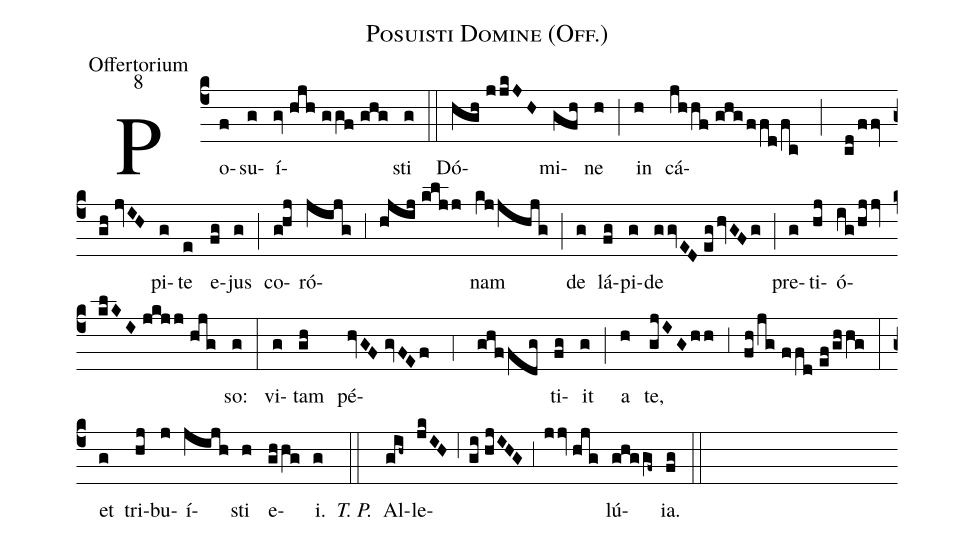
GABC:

name:Posuisti Domine (Off.);
office-part:Offertorium;
mode:8;
%%
(c4) Po(f)su(g)í(gv//hjh//ggf//ghg)sti(g) (::) Dó(hgh//jjkJH)mi(gfh)ne(h) (;) in(h) cá(jhhf//ghg/ffd/fc;cd/ffv//gh//jvIH)pi(g)te(e) e(fg)jus(g) (;) co(g!hj)ró(jijg;3hjij//kljj)nam(kjjhjg) (;) de(g) lá(fg)pi(g)de(ggvED//eg/hvGFg) (;) pre(g)ti(hj)ó(ig/hjjv//klKI//jkjj//hjg)so:(g) (:) vi(g)tam(gh) pé(hvGF//gvFEf;4ghffdg)ti(fg)it(g) (;) a(h) te,(gjIG/hh) (;3) (fh/jg//ffd//ef/ghhg) (:) et(g) tri(hj)bu(j)í(jijh)sti(h) e(ghhg)i.(g) <i>T. P.</i>(::) Al(gih~)le(jkIH;6gi//hjIHG;3jjv//hjg)lú(ghggf~)ia.(fg) (::)
